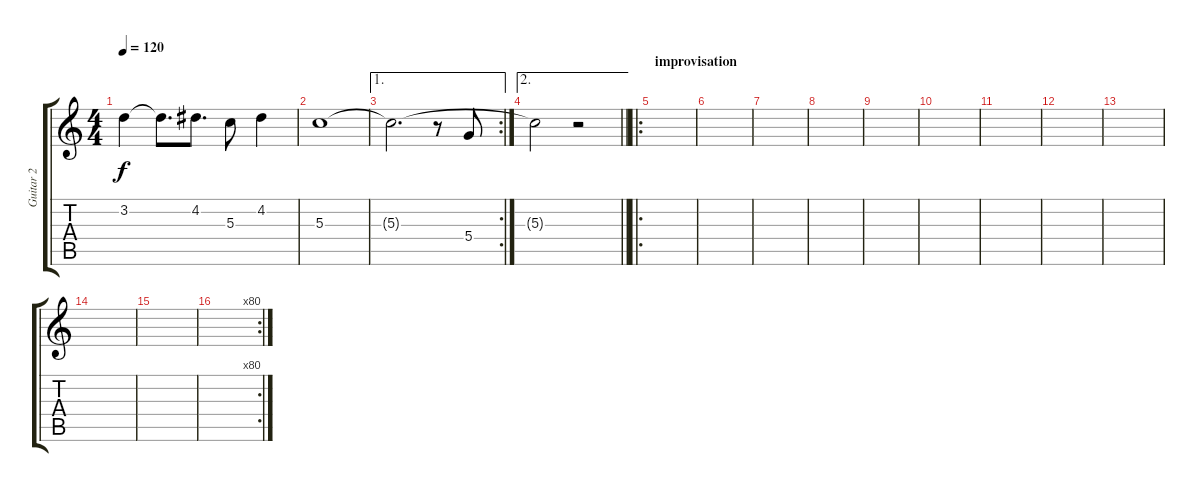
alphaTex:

\track ("Guitar 2" "Guitar 2") {instrument overdrivenguitar}
\staff {score tabs}
\tuning (E4 B3 G3 D3 A2 E2) {hide}
\ts (4 4)
\tempo 120
\clef g2
\ks c
3.2.4{dy f} 3.2{t}.8{d} 4.2.8{d} 5.3.8 4.2.4 |
5.3.1 |
\ae 1
\rc 2
5.3{t}.2{d} r.8 5.4.8 |
\ae 2
\barLineRight lightlight
5.3{t}.2 r.2 |
\ro
\section ("" "improvisation")
|
|
|
|
|
|
|
|
|
|
|
\rc 80
